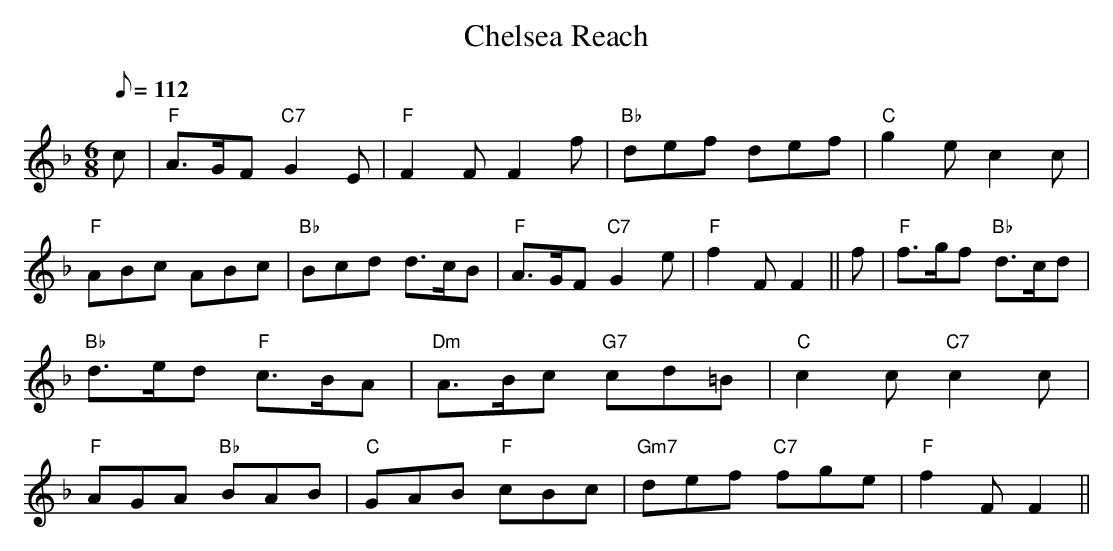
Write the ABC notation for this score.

X:1
T:Chelsea Reach
M:6/8
L:1/8
Q:112
K:F
c | "F"A>GF "C7"G2E | "F"F2F F2f | "Bb"def def | "C"g2e c2c | \
"F"ABc ABc | "Bb"Bcd d>cB | "F"A>GF "C7"G2e | "F"f2F F2 || \
f | "F"f>gf "Bb"d>cd | "Bb"d>ed "F"c>BA | \
"Dm" A>Bc "G7"cd=B | "C"c2c "C7"c2c | \
"F"AGA "Bb"BAB | "C"GAB "F"cBc | "Gm7"def "C7"fge | "F" f2F F2 ||
